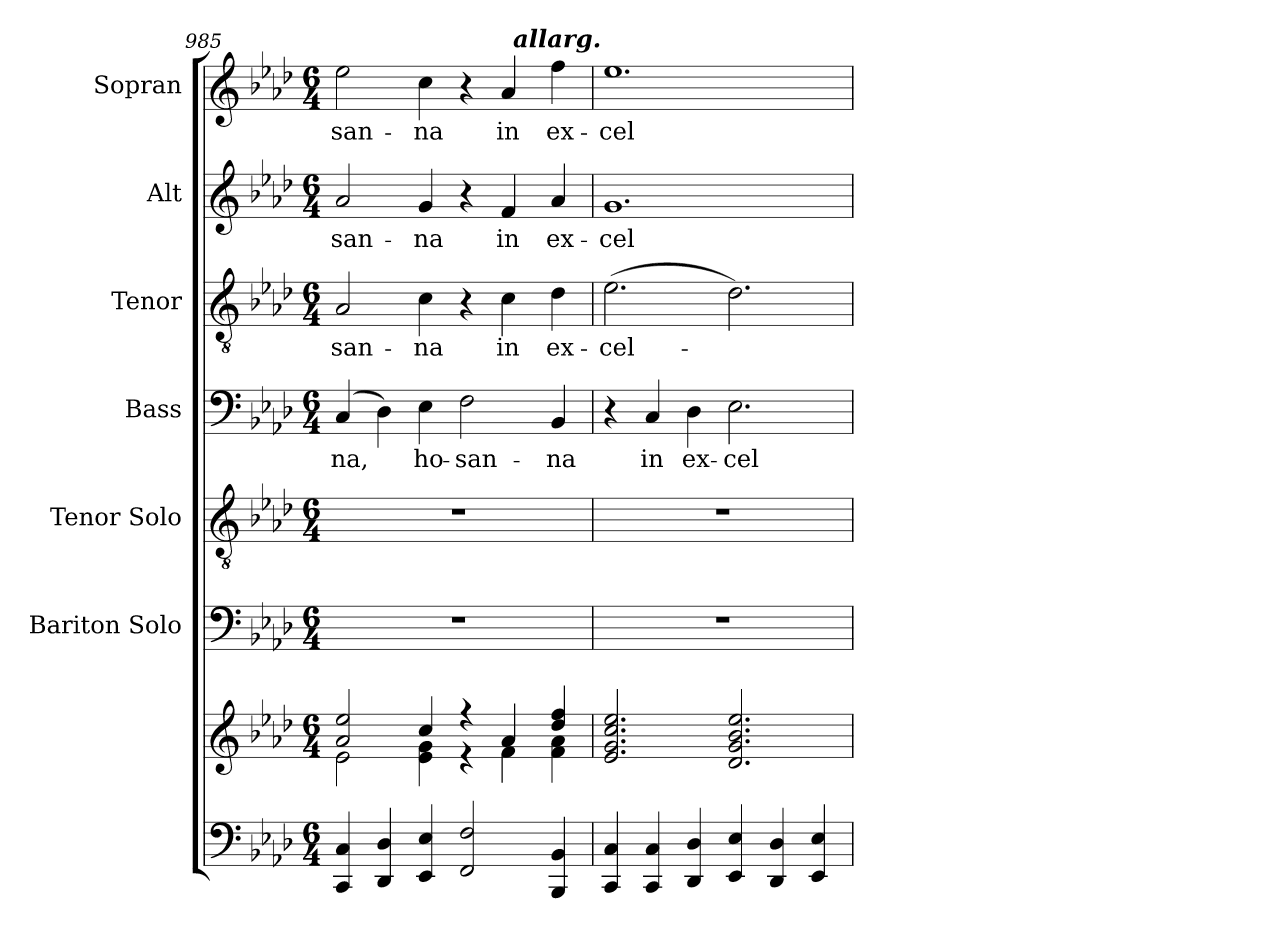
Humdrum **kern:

**kern	**kern	**kern	**kern	**kern	**text	**kern	**text	**kern	**text	**kern	**text
*part7	*part7	*part6	*part5	*part4	*part4	*part3	*part3	*part2	*part2	*part1	*part1
*staff8	*staff7	*staff6	*staff5	*staff4	*staff4	*staff3	*staff3	*staff2	*staff2	*staff1	*staff1
*	*	*I"Bariton Solo	*I"Tenor Solo	*I"Bass	*	*I"Tenor	*	*I"Alt	*	*I"Sopran	*
*	*	*	*	*I'B.	*	*I'T.	*	*I'A.	*	*I'S.	*
!!LO:LB:g=z
*clefF4	*clefG2	*clefF4	*clefGv2	*clefF4	*	*clefGv2	*	*clefG2	*	*clefG2	*
*k[b-e-a-d-]	*k[b-e-a-d-]	*k[b-e-a-d-]	*k[b-e-a-d-]	*k[b-e-a-d-]	*	*k[b-e-a-d-]	*	*k[b-e-a-d-]	*	*k[b-e-a-d-]	*
*A-:	*A-:	*A-:	*A-:	*A-:	*	*A-:	*	*A-:	*	*A-:	*
*M6/4	*M6/4	*M6/4	*M6/4	*M6/4	*	*M6/4	*	*M6/4	*	*M6/4	*
=985	=985	=985	=985	=985	=985	=985	=985	=985	=985	=985	=985
*	*^	*	*	*	*	*	*	*	*	*	*
!	!	!	!	!	!	!LO:LY:b	!	!LO:LY:b	!	!LO:LY:b	!	!LO:LY:b
*	*	*	*	*	*	*	*	*	*	*	*^	*
4CC/ 4C/	2a-/ 2ee-/	2e-\	1.r	1.r	(4C/	-na,	2A-/	-san-	2a-/	-san-	2ee-\	1ryy	-san-
4DD-/ 4D-/	.	.	.	.	4D-\)	.	.	.	.	.	.	.	.
!	!	!	!	!	!	!LO:LY:b	!	!LO:LY:b	!	!LO:LY:b	!	!	!LO:LY:b
4EE-/ 4E-/	4cc/	4e-\ 4g\	.	.	4E-\	ho-	4c\	-na	4g/	-na	4cc\	.	-na
!	!	!	!	!	!	!LO:LY:b	!	!	!	!	!	!	!
2FF/ 2F/	4r	4r	.	.	2F\	-san-	4r	.	4r	.	4r	.	.
!	!	!	!	!	!	!	!	!LO:LY:b	!	!LO:LY:b	!	!	!LO:LY:b
.	4a-/	4f\	.	.	.	.	4c\	in	4f/	in	4a-/	32ryy	in
!	!	!	!	!	!	!	!	!	!	!	!	!LO:TX:a:Bi:t=allarg.	!
.	.	.	.	.	.	.	.	.	.	.	.	4...ryy	.
!	!	!	!	!	!	!LO:LY:b	!	!LO:LY:b	!	!LO:LY:b	!	!	!LO:LY:b
4BBB-/ 4BB-/	4dd-/ 4ff/	4f\ 4a-\	.	.	4BB-/	-na	4d-\	ex-	4a-/	ex-	4ff\	.	ex-
=986	=986	=986	=986	=986	=986	=986	=986	=986	=986	=986	=986	=986	=986
!	!	!	!	!	!	!	!	!LO:LY:b	!	!LO:LY:b	!	!	!LO:LY:b
*	*v	*v	*	*	*	*	*	*	*	*	*v	*v	*
4CC/ 4C/	2.e-/ 2.g/ 2.cc/ 2.ee-/	1.r	1.r	4r	.	(>2.e-\	-cel-	1.g	-cel-	1.ee-	-cel-
!	!	!	!	!	!LO:LY:b	!	!	!	!	!	!
4CC/ 4C/	.	.	.	4C/	in	.	.	.	.	.	.
!	!	!	!	!	!LO:LY:b	!	!	!	!	!	!
4DD-/ 4D-/	.	.	.	4D-\	ex-	.	.	.	.	.	.
!	!	!	!	!	!LO:LY:b	!	!	!	!	!	!
4EE-/ 4E-/	2.d-/ 2.g/ 2.b-/ 2.ee-/	.	.	2.E-\	-cel-	2.d-\)	.	.	.	.	.
4DD-/ 4D-/	.	.	.	.	.	.	.	.	.	.	.
4EE-/ 4E-/	.	.	.	.	.	.	.	.	.	.	.
=	=	=	=	=	=	=	=	=	=	=	=
*-	*-	*-	*-	*-	*-	*-	*-	*-	*-	*-	*-
